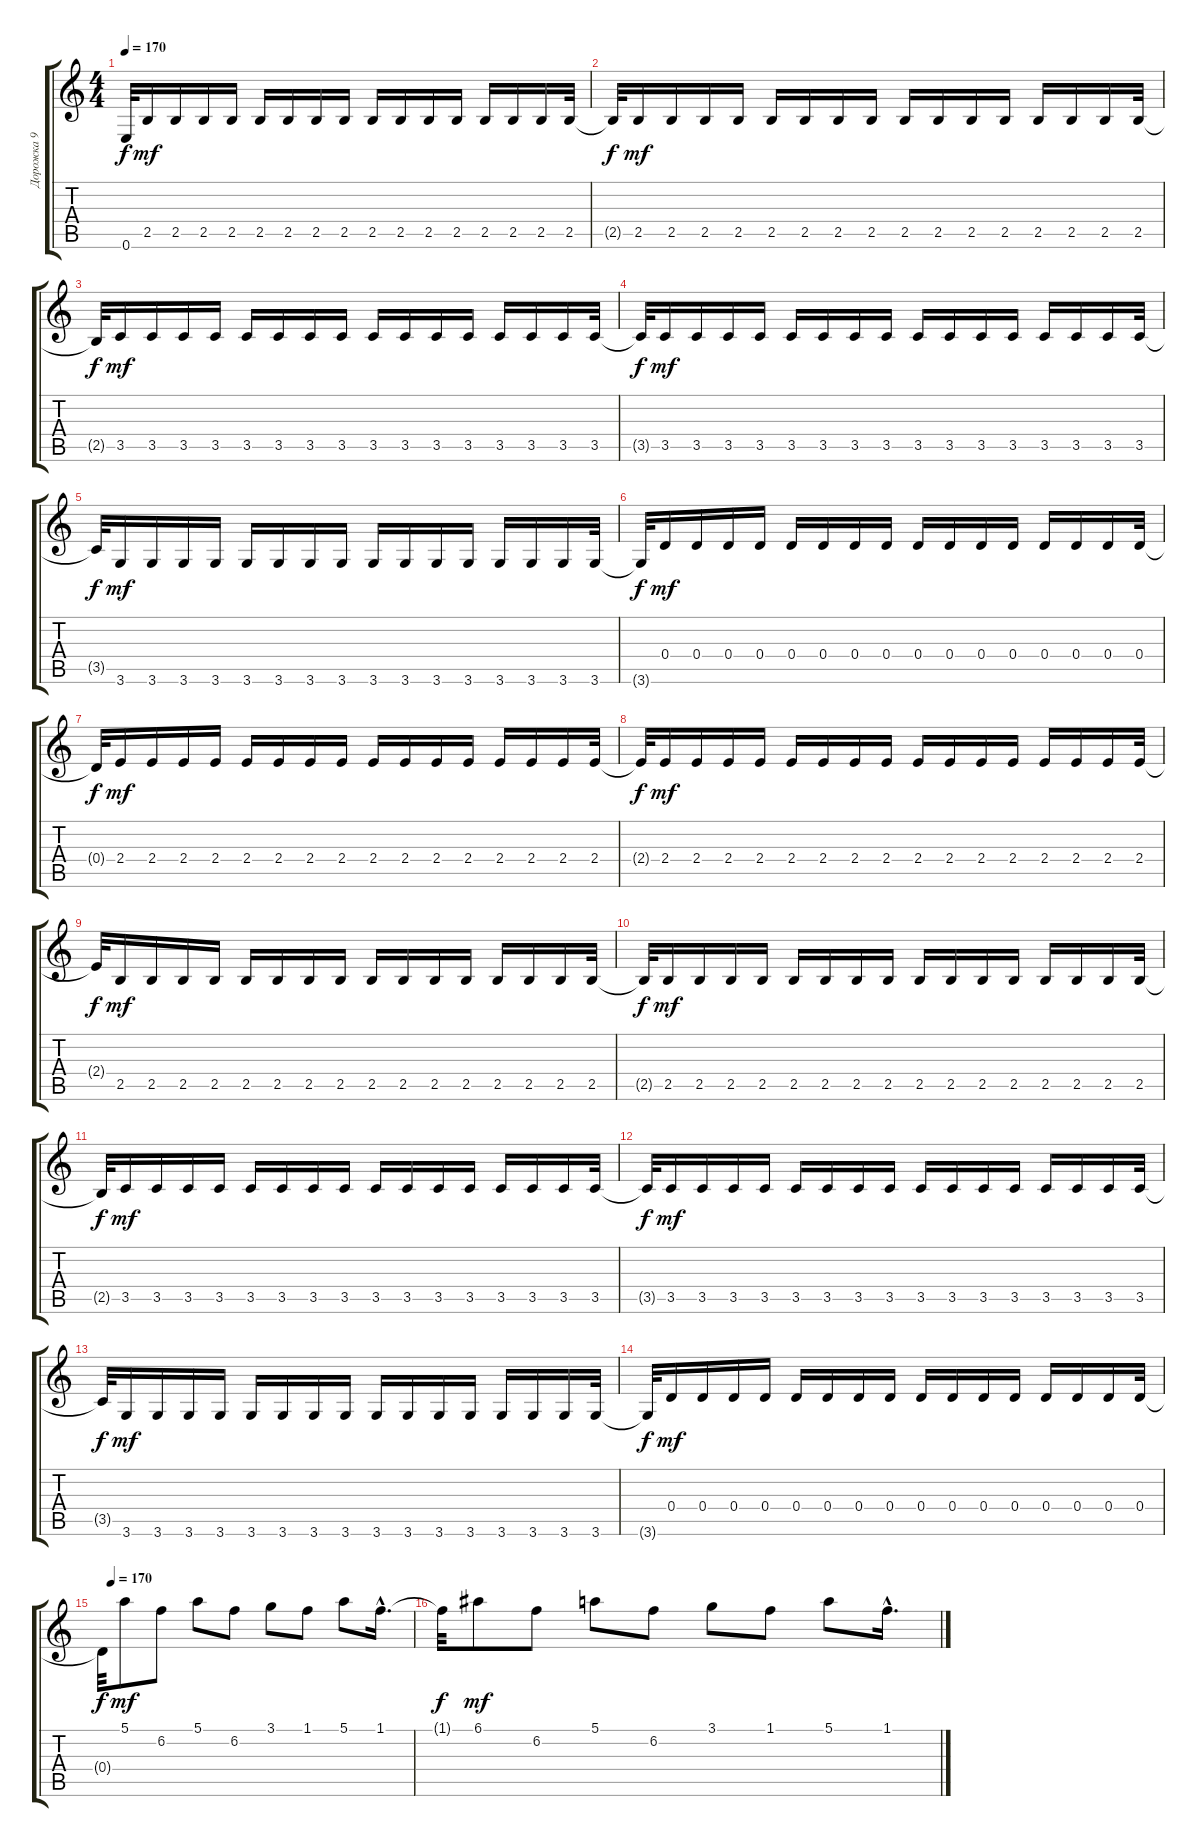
\track ("Дорожка 9" "Дорожка 9") {instrument overdrivenguitar}
\staff {score tabs}
\tuning (E4 B3 G3 D3 A2 E2) {hide}
\ts (4 4)
\tempo 170
\clef g2
\ks c
0.6{t}.32{dy f} 2.5.16{dy mf} 2.5.16 2.5.16 2.5.16 2.5.16 2.5.16 2.5.16 2.5.16 2.5.16 2.5.16 2.5.16 2.5.16 2.5.16 2.5.16 2.5.16 2.5.32 |
2.5{t}.32{dy f} 2.5.16{dy mf} 2.5.16 2.5.16 2.5.16 2.5.16 2.5.16 2.5.16 2.5.16 2.5.16 2.5.16 2.5.16 2.5.16 2.5.16 2.5.16 2.5.16 2.5.32 |
2.5{t}.32{dy f} 3.5.16{dy mf} 3.5.16 3.5.16 3.5.16 3.5.16 3.5.16 3.5.16 3.5.16 3.5.16 3.5.16 3.5.16 3.5.16 3.5.16 3.5.16 3.5.16 3.5.32 |
3.5{t}.32{dy f} 3.5.16{dy mf} 3.5.16 3.5.16 3.5.16 3.5.16 3.5.16 3.5.16 3.5.16 3.5.16 3.5.16 3.5.16 3.5.16 3.5.16 3.5.16 3.5.16 3.5.32 |
3.5{t}.32{dy f} 3.6.16{dy mf} 3.6.16 3.6.16 3.6.16 3.6.16 3.6.16 3.6.16 3.6.16 3.6.16 3.6.16 3.6.16 3.6.16 3.6.16 3.6.16 3.6.16 3.6.32 |
3.6{t}.32{dy f} 0.4.16{dy mf} 0.4.16 0.4.16 0.4.16 0.4.16 0.4.16 0.4.16 0.4.16 0.4.16 0.4.16 0.4.16 0.4.16 0.4.16 0.4.16 0.4.16 0.4.32 |
0.4{t}.32{dy f} 2.4.16{dy mf} 2.4.16 2.4.16 2.4.16 2.4.16 2.4.16 2.4.16 2.4.16 2.4.16 2.4.16 2.4.16 2.4.16 2.4.16 2.4.16 2.4.16 2.4.32 |
2.4{t}.32{dy f} 2.4.16{dy mf} 2.4.16 2.4.16 2.4.16 2.4.16 2.4.16 2.4.16 2.4.16 2.4.16 2.4.16 2.4.16 2.4.16 2.4.16 2.4.16 2.4.16 2.4.32 |
2.4{t}.32{dy f} 2.5.16{dy mf} 2.5.16 2.5.16 2.5.16 2.5.16 2.5.16 2.5.16 2.5.16 2.5.16 2.5.16 2.5.16 2.5.16 2.5.16 2.5.16 2.5.16 2.5.32 |
2.5{t}.32{dy f} 2.5.16{dy mf} 2.5.16 2.5.16 2.5.16 2.5.16 2.5.16 2.5.16 2.5.16 2.5.16 2.5.16 2.5.16 2.5.16 2.5.16 2.5.16 2.5.16 2.5.32 |
2.5{t}.32{dy f} 3.5.16{dy mf} 3.5.16 3.5.16 3.5.16 3.5.16 3.5.16 3.5.16 3.5.16 3.5.16 3.5.16 3.5.16 3.5.16 3.5.16 3.5.16 3.5.16 3.5.32 |
3.5{t}.32{dy f} 3.5.16{dy mf} 3.5.16 3.5.16 3.5.16 3.5.16 3.5.16 3.5.16 3.5.16 3.5.16 3.5.16 3.5.16 3.5.16 3.5.16 3.5.16 3.5.16 3.5.32 |
3.5{t}.32{dy f} 3.6.16{dy mf} 3.6.16 3.6.16 3.6.16 3.6.16 3.6.16 3.6.16 3.6.16 3.6.16 3.6.16 3.6.16 3.6.16 3.6.16 3.6.16 3.6.16 3.6.32 |
3.6{t}.32{dy f} 0.4.16{dy mf} 0.4.16 0.4.16 0.4.16 0.4.16 0.4.16 0.4.16 0.4.16 0.4.16 0.4.16 0.4.16 0.4.16 0.4.16 0.4.16 0.4.16 0.4.32 |
\tempo (170 0.03125)
0.4{t}.32{dy f} 5.1.8{dy mf} 6.2.8 5.1.8 6.2.8 3.1.8 1.1.8 5.1.8 1.1{hac}.16{d} |
1.1{t}.32{dy f} 6.1.8{dy mf} 6.2.8 5.1.8 6.2.8 3.1.8 1.1.8 5.1.8 1.1{hac}.16{d}
